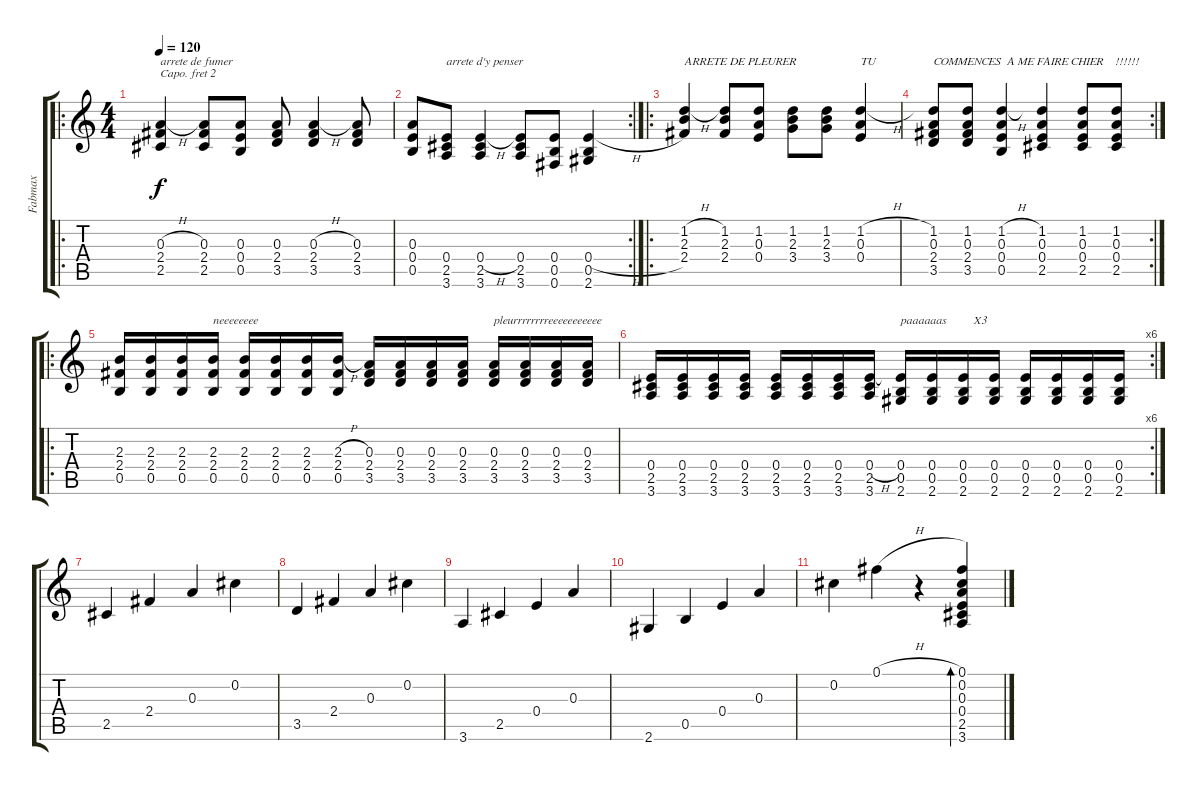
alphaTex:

\track ("Fabmax" "Fabmax") {instrument electricguitarclean}
\staff {score tabs}
\capo 2
\tuning (E4 B3 G3 D3 A2 E2) {hide}
\ro
\ts (4 4)
\tempo 120
\clef g2
\ks c
(0.3{h} 2.4 2.5).4{txt "arrete de fumer" dy f} (0.3 2.4 2.5).8 (0.3 0.4 0.5).8 (0.3 2.4 3.5).8 (0.3{h} 2.4 3.5).4 (0.3 2.4 3.5).8 |
\rc 2
(0.3 0.4 0.5).8 (0.4 2.5 3.6).8{txt "arrete d'y penser"} (0.4{h} 2.5 3.6).4 (0.4 2.5 3.6).8 (0.4 0.5 0.6).8 (0.4{h} 0.5 2.6).4 |
\ro
(1.2{h} 2.3 2.4).4{txt "ARRETE DE PLEURER"} (1.2 2.3 2.4).8 (1.2 0.3 0.4).8 (1.2 2.3 3.4).8 (1.2 2.3 3.4).8 (1.2{h} 0.3 0.4).4{txt "TU"} |
\rc 2
(1.2 0.3 2.4 3.5).8{txt "COMMENCES  A ME FAIRE CHIER    !!!!!!"} (1.2 0.3 2.4 3.5).8 (1.2{h} 0.3 0.4 0.5).4 (1.2 0.3 0.4 2.5).4 (1.2 0.3 0.4 2.5).8 (1.2 0.3 0.4 2.5).8 |
\ro
(2.3 2.4 0.5).16 (2.3 2.4 0.5).16{txt " "} (2.3 2.4 0.5).16 (2.3 2.4 0.5).16{txt "neeeeeeee"} (2.3 2.4 0.5).16 (2.3 2.4 0.5).16 (2.3 2.4 0.5).16 (2.3{h} 2.4 0.5).16 (0.3 2.4 3.5).16 (0.3 2.4 3.5).16 (0.3 2.4 3.5).16 (0.3 2.4 3.5).16 (0.3 2.4 3.5).16{txt "pleurrrrrrrreeeeeeeeeee"} (0.3 2.4 3.5).16 (0.3 2.4 3.5).16 (0.3 2.4 3.5).16 |
\rc 6
(0.4 2.5 3.6).16 (0.4 2.5 3.6).16 (0.4 2.5 3.6).16 (0.4 2.5 3.6).16 (0.4 2.5 3.6).16 (0.4 2.5 3.6).16 (0.4 2.5 3.6).16 (0.4{h} 2.5 3.6).16 (0.4 0.5 2.6).16{txt "paaaaaas         X3"} (0.4 0.5 2.6).16 (0.4 0.5 2.6).16 (0.4 0.5 2.6).16 (0.4 0.5 2.6).16 (0.4 0.5 2.6).16 (0.4 0.5 2.6).16 (0.4 0.5 2.6).16 |
2.5.4 2.4.4 0.3.4 0.2.4 |
3.5.4 2.4.4 0.3.4 0.2.4 |
3.6.4 2.5.4 0.4.4 0.3.4 |
2.6.4 0.5.4 0.4.4 0.3.4 |
0.2.4 0.1{h}.4 r.4 (0.1 0.2 0.3 0.4 2.5 3.6).4{bd 480}
